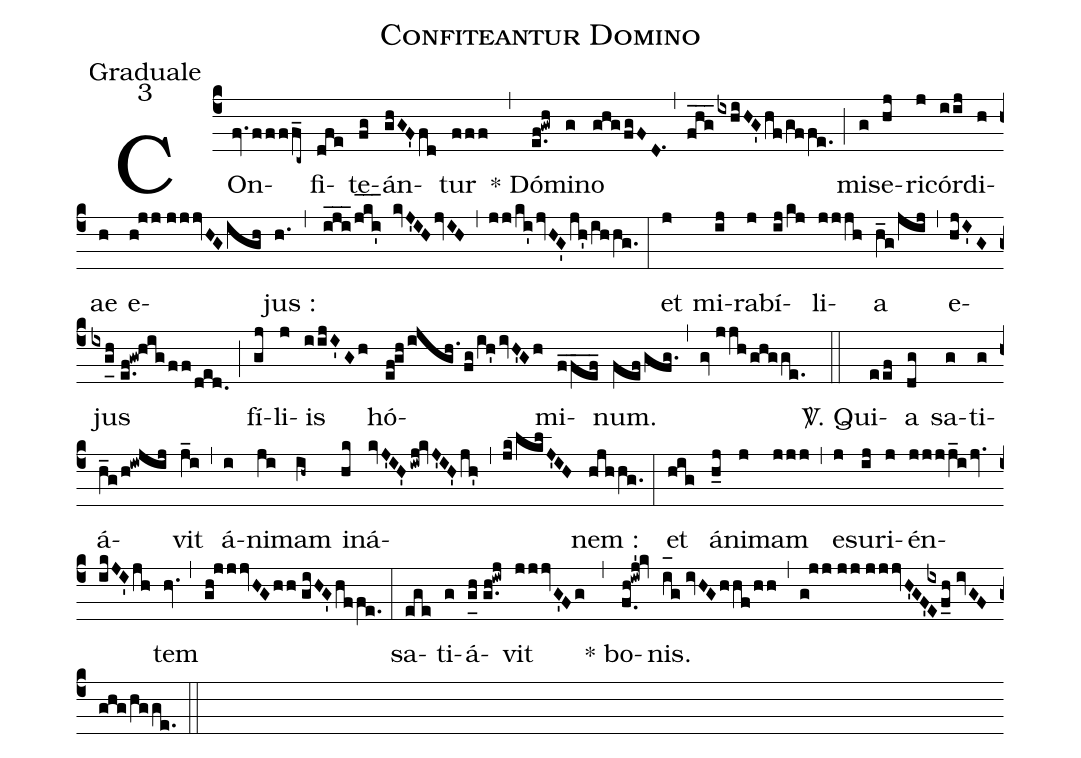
name:Confiteantur Domino;
office-part:Graduale;
mode:3;
%%
(c4) COn(fv.ffff_c~)fi(dfe)te(fg)án(ghGF'fd)tur(fff) (,) * Dó(e.f!gwh)mi(g)no(ghgfgFD.1) (,) (fhg___ixhiHG'hf/gffe.) (;) mi(g)se(hj)ri(j)cór(iij)di(h)ae(h) e(h!jj//jjjvHGigh)jus :(h.) (,) (i_j_i_2/j_[hl:1]k_[hl:1]i'_[hl:1] kvJ'IHjvIH) (,) (jj/ki'jvHG'jh'/ihhg.) (:) et(j) mi(ij)ra(j)bí(ij/kj)li(jjjh)a(h_g/jij) (,) e(hjI'G)jus(ixg_[uh:l]h//e.f!gw!higff/ded.) (;) fí(gj)li(j)is(iijI'Gh) hó(ef!gh/ijgh./fg/ih'ivH'Gh)mi(ffef____)num.(fefgfg.) (,) (gv//jjhghgge.) (::) <sp>V/</sp>. Qui(eef)a(dg) sa(g)ti(g)á(h_g/h!iwjij)vit(j_i) (,) á(i)ni(ji)mam(ih~) in(hk)á(kvJ'IH'/!iwj!kvJ'IH'jh')(,)(jk/lklJ'IH)nem :(hjhhg.) (:) et(hig) á(h_j)ni(j)mam(jjj) (,) e(j)su(ij)ri(j)én(jjjj_ijv.ikJI'jh)tem(hv.) (,) (gh!jjjvHGhh//giHG'hffe.) (:) sa(ege)ti(g)á(g_[uh:l]h//g.h!iwj)vit(jjjvG'Fg) (,) * bo(f.0h!iwj'!kv)nis.(i_[oh:h]g//ivHGhhf/hh) (,) (g!jj//jj//jjjvH'GF'/[-0.5]{ix}E0f_h//ivGFghg/hgge.) (::)
